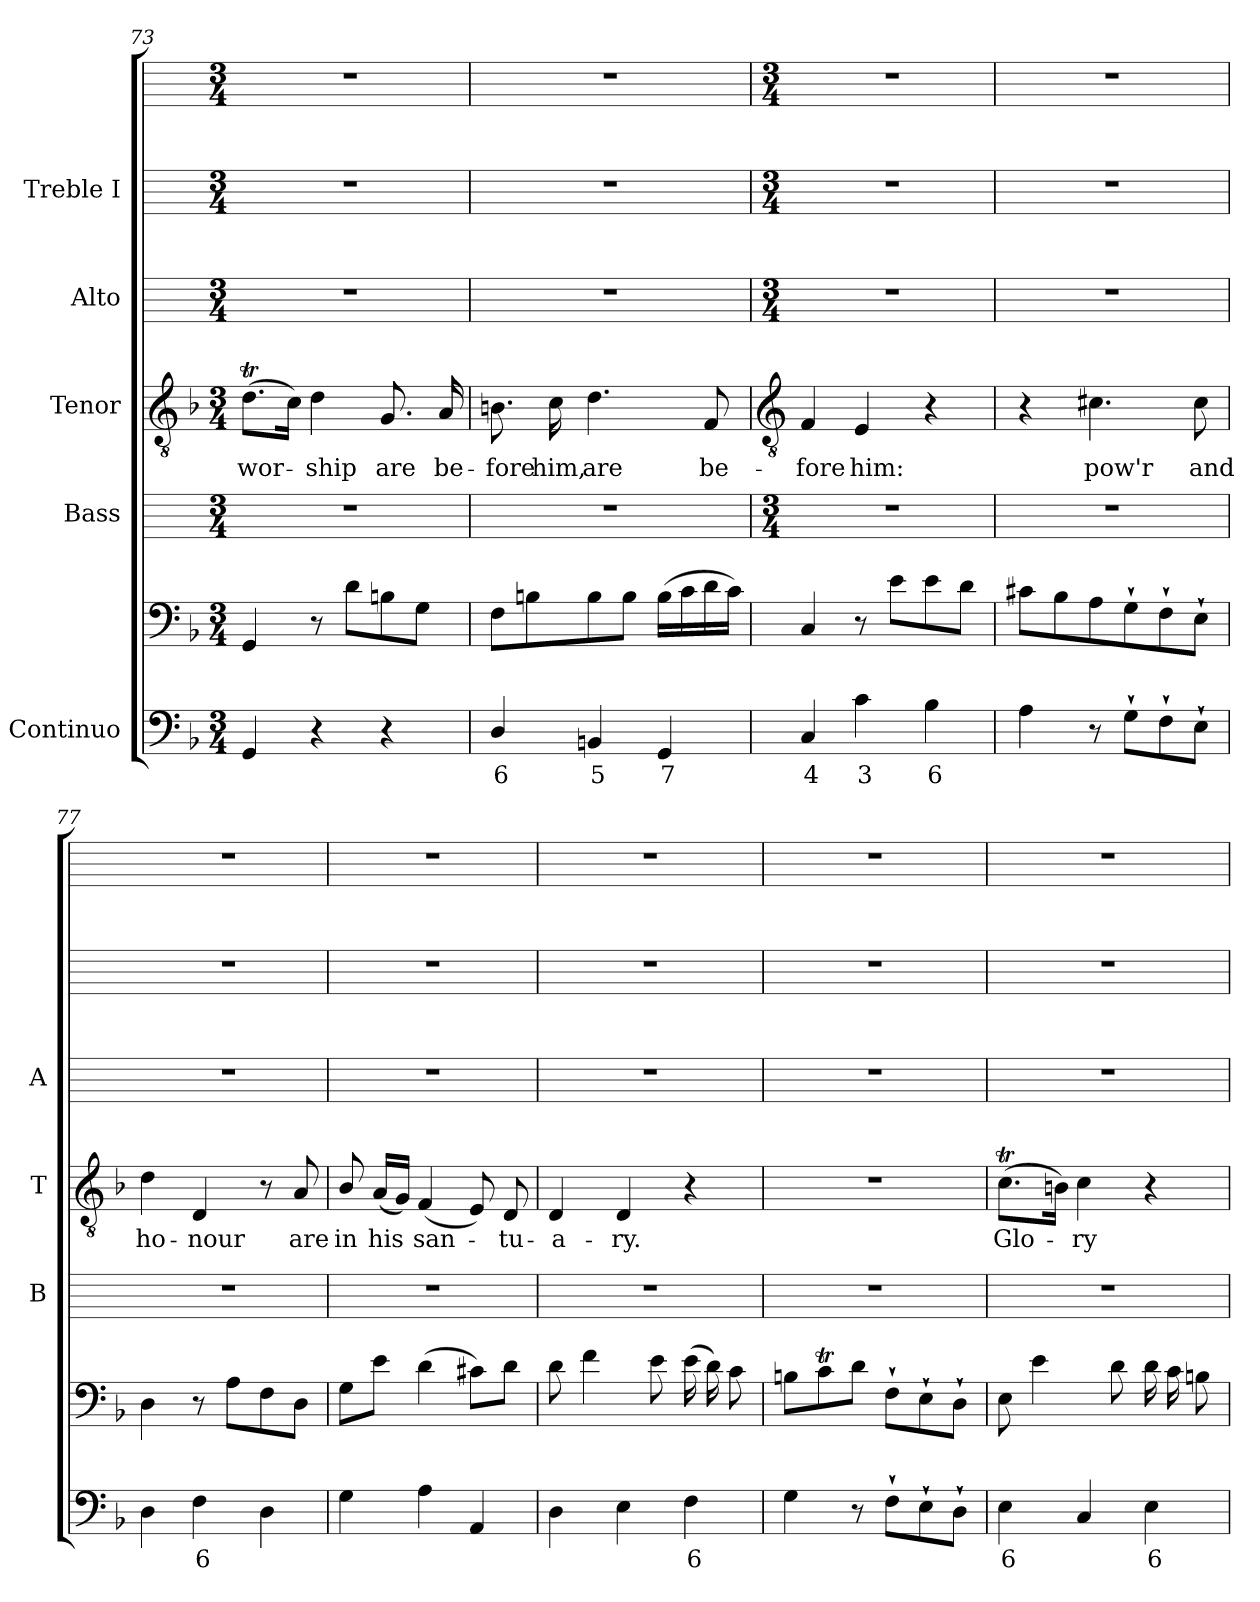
**kern	**text	**kern	**kern	**kern	**text	**kern	**kern	**kern
*part5	*part5	*part5	*part4	*part3	*part3	*part2	*part1	*part1
*staff7	*staff7	*staff6	*staff5	*staff4	*staff4	*staff3	*staff2	*staff1
*I"Continuo	*	*	*I"Bass	*I"Tenor	*	*I"Alto	*I"Treble I	*
*	*	*	*I'B	*I'T	*	*I'A	*	*
*clefF4	*	*clefF4	*	*clefGv2	*	*	*	*
*k[b-]	*	*k[b-]	*	*k[b-]	*	*	*	*
*F:	*	*F:	*	*F:	*	*	*	*
*M3/4	*	*M3/4	*M3/4	*M3/4	*	*M3/4	*M3/4	*M3/4
=73	=73	=73	=73	=73	=73	=73	=73	=73
!	!	!	!	!	!LO:LY:b	!	!	!
4GG	.	4GG	2.r	(>8.dTL	wor-	2.r	2.r	2.r
.	.	.	.	16cJ)	.	.	.	.
!	!	!	!	!	!LO:LY:b	!	!	!
4r	.	8r	.	4d	ship	.	.	.
.	.	8dL	.	.	.	.	.	.
!	!	!	!	!	!LO:LY:b	!	!	!
4r	.	8Bn	.	8.G	are	.	.	.
.	.	8GJ	.	.	.	.	.	.
!	!	!	!	!	!LO:LY:b	!	!	!
.	.	.	.	16A	be-	.	.	.
=74	=74	=74	=74	=74	=74	=74	=74	=74
!	!LO:LY:b	!	!	!	!LO:LY:b	!	!	!
4D/	6	8FL	2.r	8.Bn	-fore	2.r	2.r	2.r
.	.	8Bn	.	.	.	.	.	.
!	!	!	!	!	!LO:LY:b	!	!	!
.	.	.	.	16c	him,	.	.	.
!	!LO:LY:b	!	!	!	!LO:LY:b	!	!	!
4BBn	5	8B	.	4.d	are	.	.	.
.	.	8BJ	.	.	.	.	.	.
!	!LO:LY:b	!	!	!	!	!	!	!
4GG	7	(>16BLL	.	.	.	.	.	.
.	.	16c	.	.	.	.	.	.
!	!	!	!	!	!LO:LY:b	!	!	!
.	.	16d	.	8F	be-	.	.	.
.	.	16cJJ)	.	.	.	.	.	.
!!LO:LB:g=z
=75	=75	=75	=75	=75	=75	=75	=75	=75
*	*	*	*	*clefGv2	*	*	*	*
*	*	*	*M3/4	*	*	*M3/4	*M3/4	*M3/4
!	!LO:LY:b	!	!	!	!LO:LY:b	!	!	!
4C	4	4C	2.r	4F	-fore	2.r	2.r	2.r
!	!LO:LY:b	!	!	!	!LO:LY:b	!	!	!
4c	3	8r	.	4E	him:	.	.	.
.	.	8eL	.	.	.	.	.	.
!	!LO:LY:b	!	!	!	!	!	!	!
4B-	6	8e	.	4r	.	.	.	.
.	.	8dJ	.	.	.	.	.	.
=76	=76	=76	=76	=76	=76	=76	=76	=76
4A	.	8c#XL	2.r	4r	.	2.r	2.r	2.r
.	.	8B-	.	.	.	.	.	.
!	!	!	!	!	!LO:LY:b	!	!	!
8r	.	8A	.	4.c#X	pow'r	.	.	.
8G`L	.	8G`	.	.	.	.	.	.
8F`	.	8F`	.	.	.	.	.	.
!	!	!	!	!	!LO:LY:b	!	!	!
8E`J	.	8E`J	.	8c#	and	.	.	.
=77	=77	=77	=77	=77	=77	=77	=77	=77
!	!	!	!	!	!LO:LY:b	!	!	!
4D	.	4D	2.r	4d	ho-	2.r	2.r	2.r
!	!LO:LY:b	!	!	!	!LO:LY:b	!	!	!
4F	6	8r	.	4D	-nour	.	.	.
.	.	8AL	.	.	.	.	.	.
4D	.	8F	.	8r	.	.	.	.
!	!	!	!	!	!LO:LY:b	!	!	!
.	.	8DJ	.	8A	are	.	.	.
=78	=78	=78	=78	=78	=78	=78	=78	=78
!	!	!	!	!	!LO:LY:b	!	!	!
4G	.	8GL	2.r	8B-/	in	2.r	2.r	2.r
!	!	!	!	!	!LO:LY:b	!	!	!
.	.	8eJ	.	(<16ALL	his	.	.	.
.	.	.	.	16GJJ)	.	.	.	.
!	!	!	!	!	!LO:LY:b	!	!	!
4A	.	(>4d	.	(<4F	san-	.	.	.
4AA	.	8c#XL)	.	8E)	.	.	.	.
!	!	!	!	!	!LO:LY:b	!	!	!
.	.	8dJ	.	8D	tu-	.	.	.
=79	=79	=79	=79	=79	=79	=79	=79	=79
!	!	!	!	!	!LO:LY:b	!	!	!
4D	.	8d	2.r	4D	-a-	2.r	2.r	2.r
.	.	4f	.	.	.	.	.	.
!	!	!	!	!	!LO:LY:b	!	!	!
4E	.	.	.	4D	-ry.	.	.	.
.	.	8e	.	.	.	.	.	.
!	!LO:LY:b	!	!	!	!	!	!	!
4F	6	(>16eLL	.	4r	.	.	.	.
.	.	16d)	.	.	.	.	.	.
.	.	8cJ	.	.	.	.	.	.
=80	=80	=80	=80	=80	=80	=80	=80	=80
!	!	!	!	!LO:N:vis=1	!	!	!	!
4G	.	8BnL	2.r	2.r	.	2.r	2.r	2.r
.	.	8cT	.	.	.	.	.	.
8r	.	8dJ	.	.	.	.	.	.
8F`L	.	8F`L	.	.	.	.	.	.
8E`	.	8E`	.	.	.	.	.	.
8D`J	.	8D`J	.	.	.	.	.	.
=81	=81	=81	=81	=81	=81	=81	=81	=81
!	!LO:LY:b	!	!	!	!LO:LY:b	!	!	!
4E	6	8E	2.r	(>8.cTL	Glo-	2.r	2.r	2.r
.	.	4e	.	.	.	.	.	.
.	.	.	.	16BnJ)	.	.	.	.
!	!	!	!	!	!LO:LY:b	!	!	!
4C	.	.	.	4c	ry	.	.	.
.	.	8d	.	.	.	.	.	.
!	!LO:LY:b	!	!	!	!	!	!	!
4E	6	16dLL	.	4r	.	.	.	.
.	.	16c	.	.	.	.	.	.
.	.	8BnJ	.	.	.	.	.	.
=	=	=	=	=	=	=	=	=
*-	*-	*-	*-	*-	*-	*-	*-	*-
